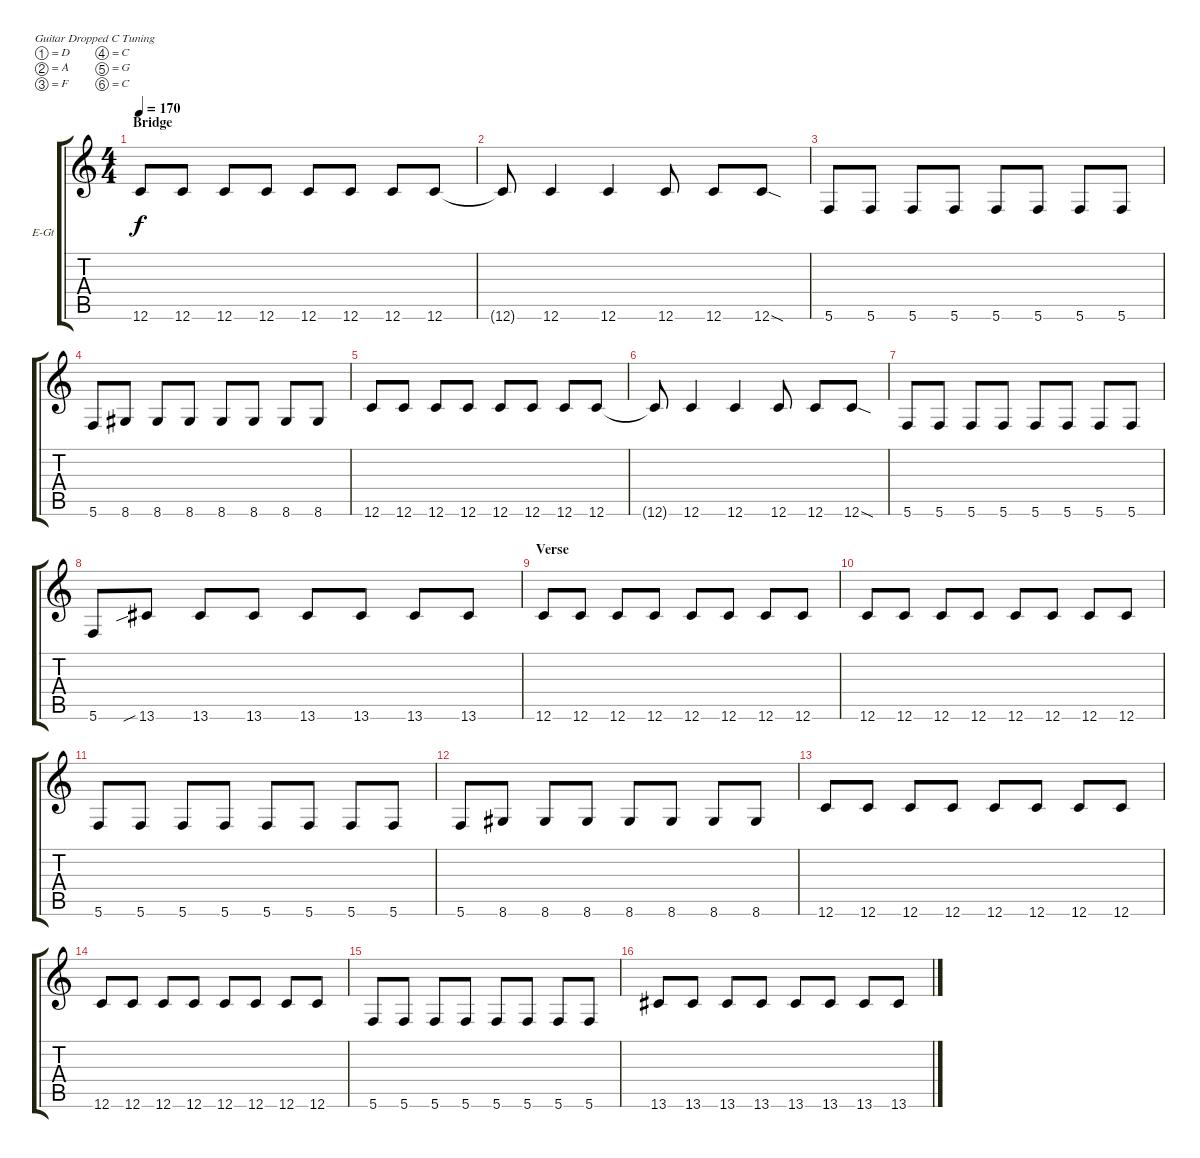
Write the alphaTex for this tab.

\defaultSystemsLayout 4
\bracketExtendMode groupsimilarinstruments
\firstSystemTrackNameOrientation horizontal
\otherSystemsTrackNameOrientation horizontal
\track ("Jack" "E-Gt") {instrument distortionguitar}
\staff {score tabs}
\tuning (D4 A3 F3 C3 G2 C2)
\ts (4 4)
\section ("" "Bridge")
\tempo 170
\clef g2
\ks c
12.6.8{dy f} 12.6.8 12.6.8 12.6.8 12.6.8 12.6.8 12.6.8 12.6.8 |
12.6{t}.8 12.6.4 12.6.4 12.6.8 12.6.8 12.6{sod}.8 |
5.6.8 5.6.8 5.6.8 5.6.8 5.6.8 5.6.8 5.6.8 5.6.8 |
5.6.8 8.6.8 8.6.8 8.6.8 8.6.8 8.6.8 8.6.8 8.6.8 |
12.6.8 12.6.8 12.6.8 12.6.8 12.6.8 12.6.8 12.6.8 12.6.8 |
12.6{t}.8 12.6.4 12.6.4 12.6.8 12.6.8 12.6{sod}.8 |
5.6.8 5.6.8 5.6.8 5.6.8 5.6.8 5.6.8 5.6.8 5.6.8 |
5.6.8 13.6{sib}.8 13.6.8 13.6.8 13.6.8 13.6.8 13.6.8 13.6.8 |
\section ("" "Verse")
12.6.8 12.6.8 12.6.8 12.6.8 12.6.8 12.6.8 12.6.8 12.6.8 |
12.6.8 12.6.8 12.6.8 12.6.8 12.6.8 12.6.8 12.6.8 12.6.8 |
5.6.8 5.6.8 5.6.8 5.6.8 5.6.8 5.6.8 5.6.8 5.6.8 |
5.6.8 8.6.8 8.6.8 8.6.8 8.6.8 8.6.8 8.6.8 8.6.8 |
12.6.8 12.6.8 12.6.8 12.6.8 12.6.8 12.6.8 12.6.8 12.6.8 |
12.6.8 12.6.8 12.6.8 12.6.8 12.6.8 12.6.8 12.6.8 12.6.8 |
5.6.8 5.6.8 5.6.8 5.6.8 5.6.8 5.6.8 5.6.8 5.6.8 |
13.6.8 13.6.8 13.6.8 13.6.8 13.6.8 13.6.8 13.6.8 13.6.8
